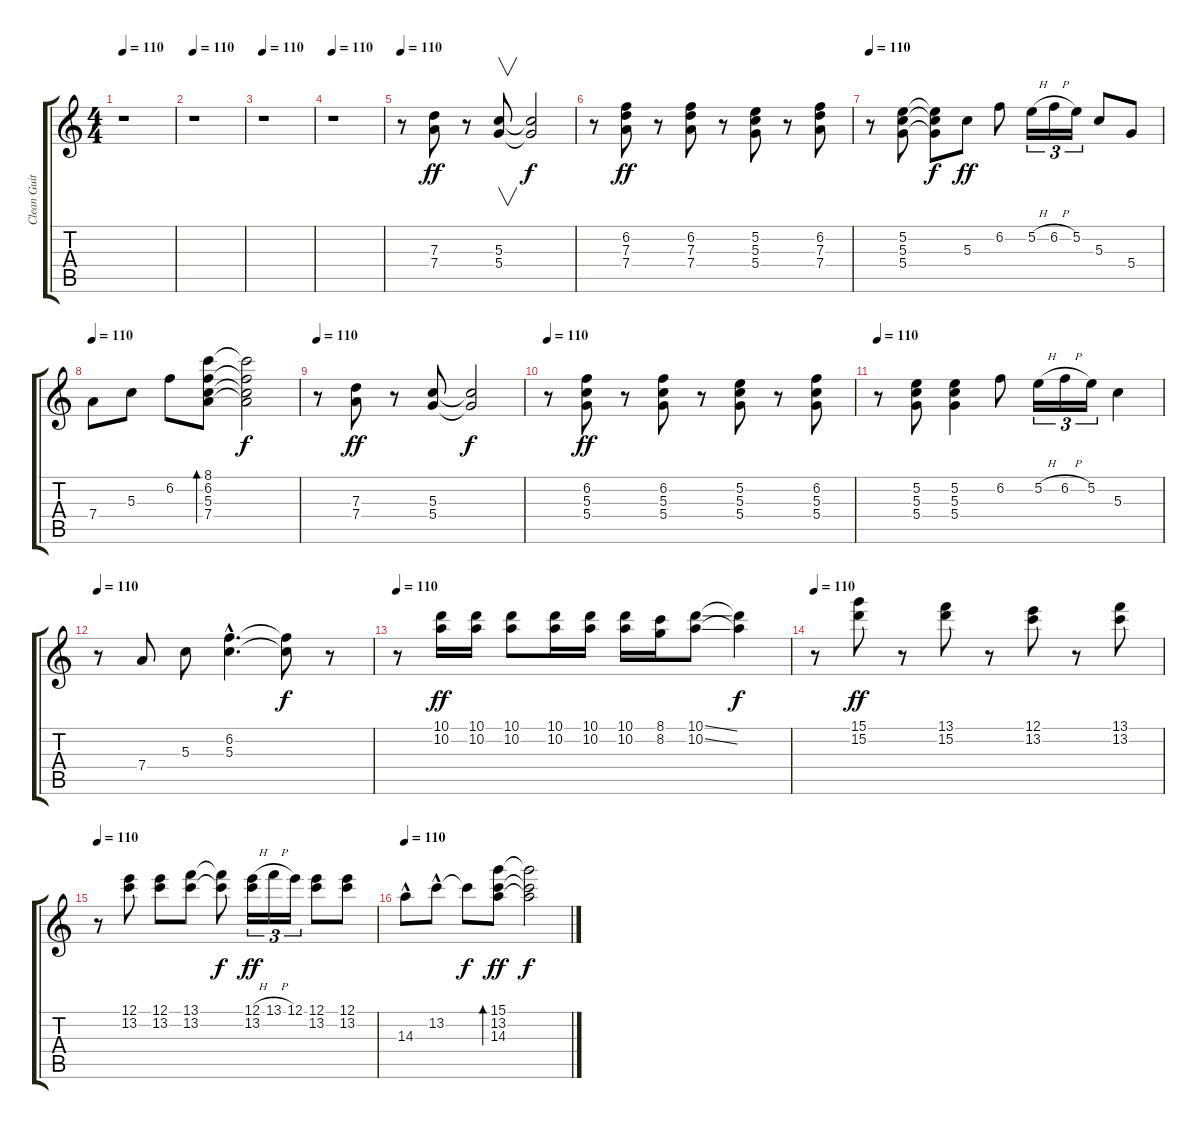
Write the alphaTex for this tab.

\track ("Clean Guitar" "Clean Guit") {instrument electricguitarjazz}
\staff {score tabs}
\tuning (E4 B3 G3 D3 A2 E2) {hide}
\ts (4 4)
\tempo 110
\clef g2
\ks c
r.1{dy ff} |
\tempo 110
r.1 |
\tempo 110
r.1 |
\tempo 110
r.1 |
\tempo 110
r.8 (7.3 7.4).8 r.8 (5.3 5.4).8{v} (5.3{t} 5.4{t}).2{dy f} |
r.8 (6.2 7.3 7.4).8{dy ff} r.8 (6.2 7.3 7.4).8 r.8 (5.2 5.3 5.4).8 r.8 (6.2 7.3 7.4).8 |
\tempo 110
r.8 (5.2 5.3 5.4).8 (5.2{t} 5.3{t} 5.4{t}).8{dy f} 5.3.8{dy ff} 6.2.8 5.2{h}.16{tu (3 2)} 6.2{h}.16{tu (3 2)} 5.2.16{tu (3 2)} 5.3.8 5.4.8 |
\tempo 110
7.4.8 5.3.8 6.2.8 (8.1 6.2 5.3 7.4).8{bd 480} (8.1{t} 6.2{t} 5.3{t} 7.4{t}).2{dy f} |
\tempo 110
r.8 (7.3 7.4).8{dy ff} r.8 (5.3 5.4).8 (5.3{t} 5.4{t}).2{dy f} |
\tempo 110
r.8 (6.2 5.3 5.4).8{dy ff} r.8 (6.2 5.3 5.4).8 r.8 (5.2 5.3 5.4).8 r.8 (6.2 5.3 5.4).8 |
\tempo 110
r.8 (5.2 5.3 5.4).8 (5.2 5.3 5.4).4 6.2.8 5.2{h}.16{tu (3 2)} 6.2{h}.16{tu (3 2)} 5.2.16{tu (3 2)} 5.3.4 |
\tempo 110
r.8 7.4.8 5.3.8 (6.2{hac} 5.3{hac}).4{d} (6.2{t} 5.3{t}).8{dy f} r.8 |
\tempo 110
r.8 (10.1 10.2).16{dy ff} (10.1 10.2).16 (10.1 10.2).8 (10.1 10.2).16 (10.1 10.2).16 (10.1 10.2).16 (8.1 8.2).16 (10.1{ss} 10.2{ss}).8 (10.1{t} 10.2{t}).4{dy f} |
\tempo 110
r.8 (15.1 15.2).8{dy ff} r.8 (13.1 15.2).8 r.8 (12.1 13.2).8 r.8 (13.1 13.2).8 |
\tempo 110
r.8 (12.1 13.2).8 (12.1 13.2).8 (13.1 13.2).8 (13.1{t} 13.2{t}).8{dy f} (12.1{h} 13.2).16{tu (3 2) dy ff} 13.1{h}.16{tu (3 2)} 12.1.16{tu (3 2)} (12.1 13.2).8 (12.1 13.2).8 |
\tempo 110
14.3{hac}.8 13.2{hac}.8 13.2{t}.8{dy f} (15.1 13.2 14.3).8{bd 480 dy ff} (15.1{t} 13.2{t} 14.3{t}).2{dy f}
